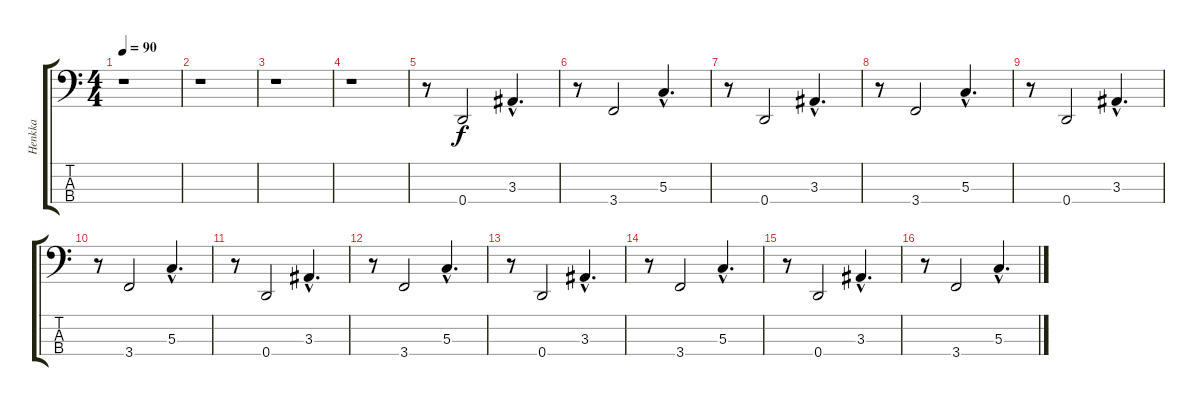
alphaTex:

\track ("Henkka" "Henkka") {instrument electricbasspick}
\staff {score tabs}
\tuning (F2 C2 G1 D1) {hide}
\ts (4 4)
\tempo 90
\clef f4
\ks c
r.1{dy f instrument electricbasspick} |
r.1 |
r.1 |
r.1 |
r.8 0.4.2 3.3{hac}.4{d} |
r.8 3.4.2 5.3{hac}.4{d} |
r.8 0.4.2 3.3{hac}.4{d} |
r.8 3.4.2 5.3{hac}.4{d} |
r.8 0.4.2 3.3{hac}.4{d} |
r.8 3.4.2 5.3{hac}.4{d} |
r.8 0.4.2 3.3{hac}.4{d} |
r.8 3.4.2 5.3{hac}.4{d} |
r.8 0.4.2 3.3{hac}.4{d} |
r.8 3.4.2 5.3{hac}.4{d} |
r.8 0.4.2 3.3{hac}.4{d} |
r.8 3.4.2 5.3{hac}.4{d}
